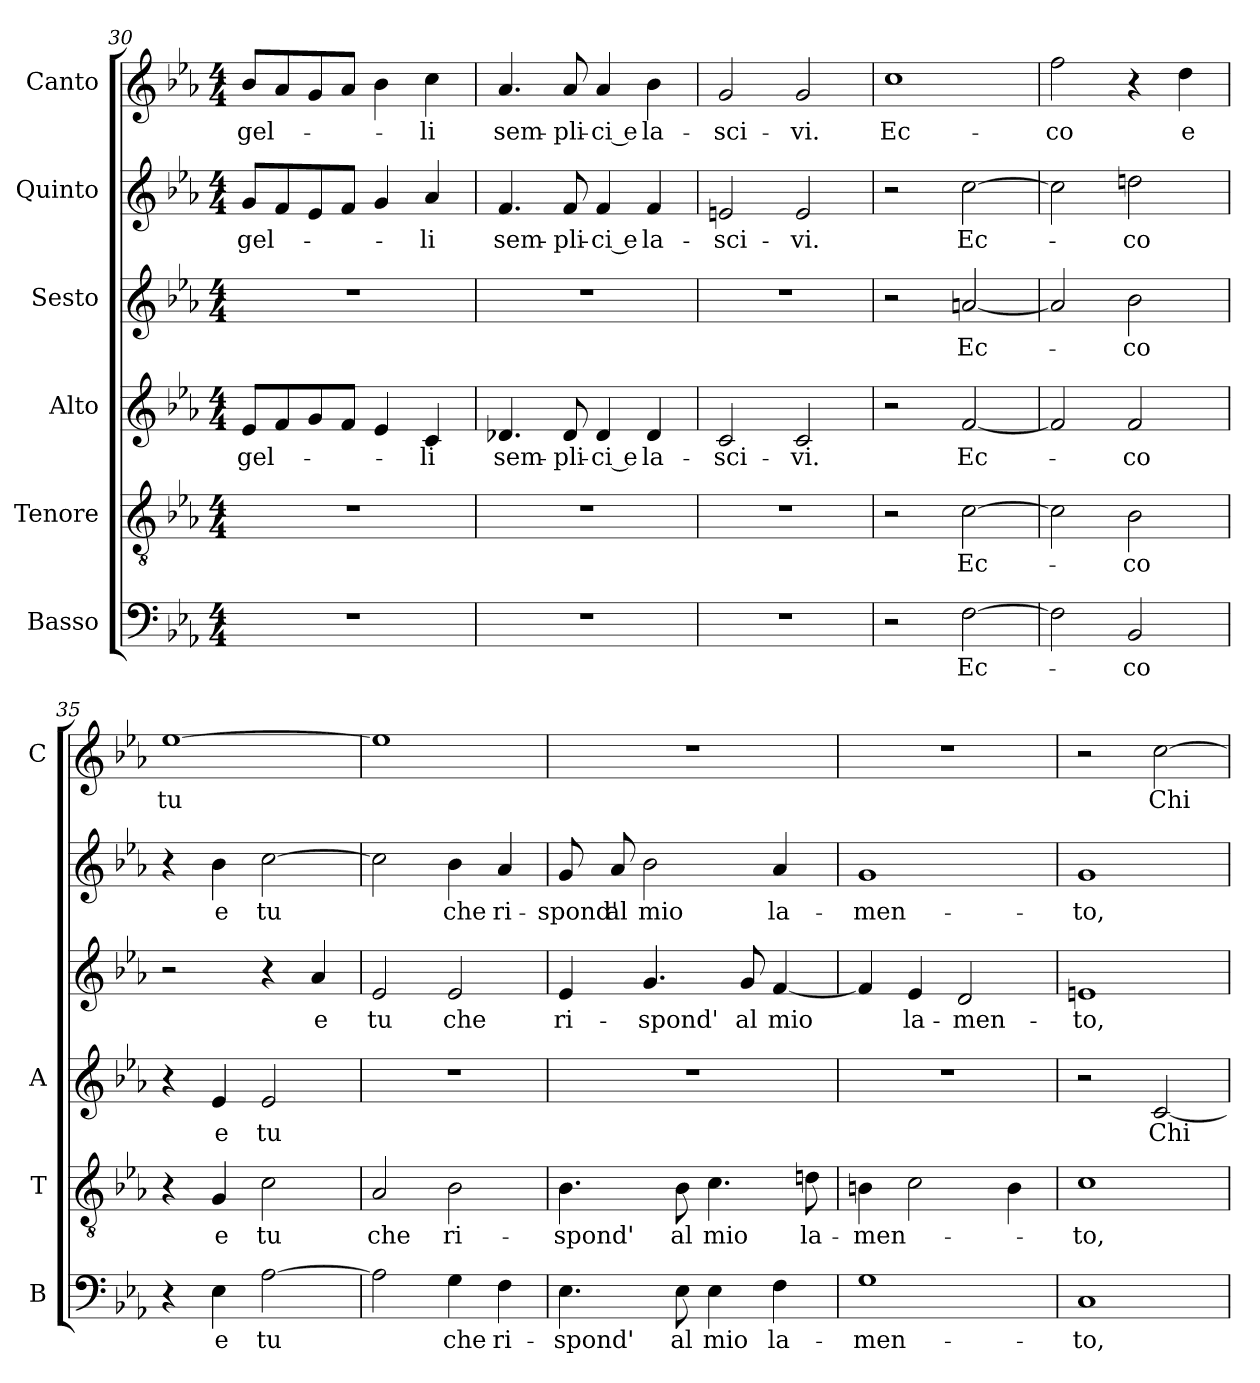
**kern	**text	**kern	**text	**kern	**text	**kern	**text	**kern	**text	**kern	**text
*part6	*part6	*part5	*part5	*part4	*part4	*part3	*part3	*part2	*part2	*part1	*part1
*staff6	*staff6	*staff5	*staff5	*staff4	*staff4	*staff3	*staff3	*staff2	*staff2	*staff1	*staff1
*I"Basso	*	*I"Tenore	*	*I"Alto	*	*I"Sesto	*	*I"Quinto	*	*I"Canto	*
*I'B	*	*I'T	*	*I'A	*	*	*	*	*	*I'C	*
*clefF4	*	*clefGv2	*	*clefG2	*	*clefG2	*	*clefG2	*	*clefG2	*
*k[b-e-a-]	*	*k[b-e-a-]	*	*k[b-e-a-]	*	*k[b-e-a-]	*	*k[b-e-a-]	*	*k[b-e-a-]	*
*E-:	*	*E-:	*	*E-:	*	*E-:	*	*E-:	*	*E-:	*
*M4/4	*	*M4/4	*	*M4/4	*	*M4/4	*	*M4/4	*	*M4/4	*
=30	=30	=30	=30	=30	=30	=30	=30	=30	=30	=30	=30
!	!	!	!	!	!LO:LY:b	!	!	!	!LO:LY:b	!	!LO:LY:b
1r	.	1r	.	8e-/L	-gel-	1r	.	8g/L	-gel-	8b-/L	-gel-
.	.	.	.	8f/	.	.	.	8f/	.	8a-/	.
.	.	.	.	8g/	.	.	.	8e-/	.	8g/	.
.	.	.	.	8f/J	.	.	.	8f/J	.	8a-/J	.
.	.	.	.	4e-/	.	.	.	4g/	.	4b-\	.
!	!	!	!	!	!LO:LY:b	!	!	!	!LO:LY:b	!	!LO:LY:b
.	.	.	.	4c/	-li	.	.	4a-/	-li	4cc\	-li
=31	=31	=31	=31	=31	=31	=31	=31	=31	=31	=31	=31
!	!	!	!	!	!LO:LY:b	!	!	!	!LO:LY:b	!	!LO:LY:b
1r	.	1r	.	4.d-X/	sem-	1r	.	4.f/	sem-	4.a-/	sem-
!	!	!	!	!	!LO:LY:b	!	!	!	!LO:LY:b	!	!LO:LY:b
.	.	.	.	8d-/	-pli-	.	.	8f/	-pli-	8a-/	-pli-
!	!	!	!	!	!LO:LY:b	!	!	!	!LO:LY:b	!	!LO:LY:b
.	.	.	.	4d-/	-ci e	.	.	4f/	-ci e	4a-/	-ci e
!	!	!	!	!	!LO:LY:b	!	!	!	!LO:LY:b	!	!LO:LY:b
.	.	.	.	4d-/	la-	.	.	4f/	la-	4b-\	la-
!!LO:LB:g=z
=32	=32	=32	=32	=32	=32	=32	=32	=32	=32	=32	=32
!	!	!	!	!	!LO:LY:b	!	!	!	!LO:LY:b	!	!LO:LY:b
1r	.	1r	.	2c/	-sci-	1r	.	2en/	-sci-	2g/	-sci-
!	!	!	!	!	!LO:LY:b	!	!	!	!LO:LY:b	!	!LO:LY:b
.	.	.	.	2c/	-vi.	.	.	2e/	-vi.	2g/	-vi.
=33	=33	=33	=33	=33	=33	=33	=33	=33	=33	=33	=33
!	!	!	!	!	!	!	!	!	!	!	!LO:LY:b
2r	.	2r	.	2r	.	2r	.	2r	.	1cc	Ec-
!	!LO:LY:b	!	!LO:LY:b	!	!LO:LY:b	!	!LO:LY:b	!	!LO:LY:b	!	!
[2F\	Ec-	[2c\	Ec-	[2f/	Ec-	[2an/	Ec-	[2cc\	Ec-	.	.
=34	=34	=34	=34	=34	=34	=34	=34	=34	=34	=34	=34
!	!	!	!	!	!	!	!	!	!	!	!LO:LY:b
2F\]	.	2c\]	.	2f/]	.	2a/]	.	2cc\]	.	2ff\	-co
!	!LO:LY:b	!	!LO:LY:b	!	!LO:LY:b	!	!LO:LY:b	!	!LO:LY:b	!	!
2BB-/	-co	2B-\	-co	2f/	-co	2b-\	-co	2ddni\	-co	4r	.
!	!	!	!	!	!	!	!	!	!	!	!LO:LY:b
.	.	.	.	.	.	.	.	.	.	4dd\	e
=35	=35	=35	=35	=35	=35	=35	=35	=35	=35	=35	=35
!	!	!	!	!	!	!	!	!	!	!	!LO:LY:b
4r	.	4r	.	4r	.	2r	.	4r	.	[1ee-	tu
!	!LO:LY:b	!	!LO:LY:b	!	!LO:LY:b	!	!	!	!LO:LY:b	!	!
4E-\	e	4G/	e	4e-/	e	.	.	4b-\	e	.	.
!	!LO:LY:b	!	!LO:LY:b	!	!LO:LY:b	!	!	!	!LO:LY:b	!	!
[2A-\	tu	2c\	tu	2e-/	tu	4r	.	[2cc\	tu	.	.
!	!	!	!	!	!	!	!LO:LY:b	!	!	!	!
.	.	.	.	.	.	4a-/	e	.	.	.	.
=36	=36	=36	=36	=36	=36	=36	=36	=36	=36	=36	=36
!	!	!	!LO:LY:b	!	!	!	!LO:LY:b	!	!	!	!
2A-\]	.	2A-/	che	1r	.	2e-/	tu	2cc\]	.	1ee-]	.
!	!LO:LY:b	!	!LO:LY:b	!	!	!	!LO:LY:b	!	!LO:LY:b	!	!
4G\	che	2B-\	ri-	.	.	2e-/	che	4b-\	che	.	.
!	!LO:LY:b	!	!	!	!	!	!	!	!LO:LY:b	!	!
4F\	ri-	.	.	.	.	.	.	4a-/	ri-	.	.
=37	=37	=37	=37	=37	=37	=37	=37	=37	=37	=37	=37
!	!LO:LY:b	!	!LO:LY:b	!	!	!	!LO:LY:b	!	!LO:LY:b	!	!
4.E-\	-spond'	4.B-\	-spond'	1r	.	4e-/	ri-	8g/	-spond'	1r	.
!	!	!	!	!	!	!	!	!	!LO:LY:b	!	!
.	.	.	.	.	.	.	.	8a-/	al	.	.
!	!	!	!	!	!	!	!LO:LY:b	!	!LO:LY:b	!	!
.	.	.	.	.	.	4.g/	-spond'	2b-\	mio	.	.
!	!LO:LY:b	!	!LO:LY:b	!	!	!	!	!	!	!	!
8E-\	al	8B-\	al	.	.	.	.	.	.	.	.
!	!LO:LY:b	!	!LO:LY:b	!	!	!	!	!	!	!	!
4E-\	mio	4.c\	mio	.	.	.	.	.	.	.	.
!	!	!	!	!	!	!	!LO:LY:b	!	!	!	!
.	.	.	.	.	.	8g/	al	.	.	.	.
!	!LO:LY:b	!	!	!	!	!	!LO:LY:b	!	!LO:LY:b	!	!
4F\	la-	.	.	.	.	[4f/	mio	4a-/	la-	.	.
!	!	!	!LO:LY:b	!	!	!	!	!	!	!	!
.	.	8dni\	la-	.	.	.	.	.	.	.	.
=38	=38	=38	=38	=38	=38	=38	=38	=38	=38	=38	=38
!	!LO:LY:b	!	!LO:LY:b	!	!	!	!	!	!LO:LY:b	!	!
1G	-men-	4Bn\	-men-	1r	.	4f/]	.	1g	-men-	1r	.
!	!	!	!	!	!	!	!LO:LY:b	!	!	!	!
.	.	2c\	.	.	.	4e-/	la-	.	.	.	.
!	!	!	!	!	!	!	!LO:LY:b	!	!	!	!
.	.	.	.	.	.	2d/	-men-	.	.	.	.
.	.	4B\	.	.	.	.	.	.	.	.	.
=39	=39	=39	=39	=39	=39	=39	=39	=39	=39	=39	=39
!	!LO:LY:b	!	!LO:LY:b	!	!	!	!LO:LY:b	!	!LO:LY:b	!	!
1C	-to,	1c	-to,	2r	.	1en	-to,	1g	-to,	2r	.
!	!	!	!	!	!LO:LY:b	!	!	!	!	!	!LO:LY:b
.	.	.	.	[2c/	Chi	.	.	.	.	[2cc\	Chi
=	=	=	=	=	=	=	=	=	=	=	=
*-	*-	*-	*-	*-	*-	*-	*-	*-	*-	*-	*-
